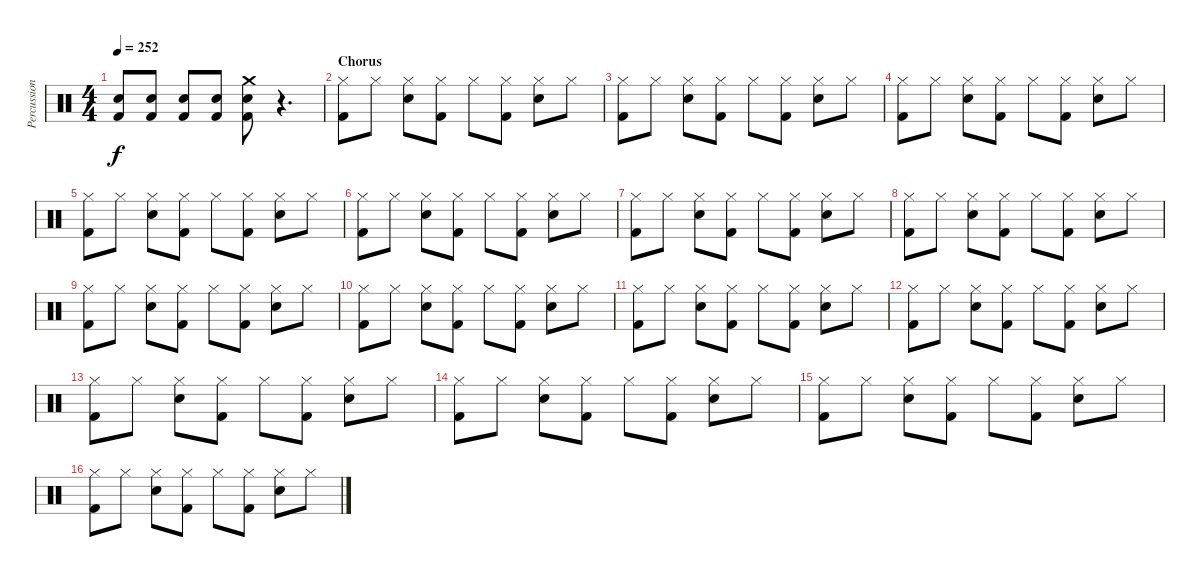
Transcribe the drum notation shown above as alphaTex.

\track ("Percussion" "Percussion") {instrument percussion}
\staff {score}
\articulation defaults
\ts (4 4)
\tempo 252
\clef neutral
\ks c
("Kick (hit) 2" "Snare (hit) 2").8{dy f} ("Kick (hit) 2" "Snare (hit) 2").8 ("Kick (hit) 2" "Snare (hit) 2").8 ("Kick (hit) 2" "Snare (hit) 2").8 ("Kick (hit) 2" "Snare (hit) 2" "Crash medium (hit)").8 r.4{d} |
\section ("" "Chorus")
("Kick (hit) 2" "Hi-Hat (closed)").8 "Hi-Hat (closed)".8 ("Snare (hit) 2" "Hi-Hat (closed)").8 ("Kick (hit) 2" "Hi-Hat (closed)").8 "Hi-Hat (closed)".8 ("Kick (hit) 2" "Hi-Hat (closed)").8 ("Snare (hit) 2" "Hi-Hat (closed)").8 "Hi-Hat (closed)".8 |
("Kick (hit) 2" "Hi-Hat (closed)").8 "Hi-Hat (closed)".8 ("Snare (hit) 2" "Hi-Hat (closed)").8 ("Kick (hit) 2" "Hi-Hat (closed)").8 "Hi-Hat (closed)".8 ("Kick (hit) 2" "Hi-Hat (closed)").8 ("Snare (hit) 2" "Hi-Hat (closed)").8 "Hi-Hat (closed)".8 |
("Kick (hit) 2" "Hi-Hat (closed)").8 "Hi-Hat (closed)".8 ("Snare (hit) 2" "Hi-Hat (closed)").8 ("Kick (hit) 2" "Hi-Hat (closed)").8 "Hi-Hat (closed)".8 ("Kick (hit) 2" "Hi-Hat (closed)").8 ("Snare (hit) 2" "Hi-Hat (closed)").8 "Hi-Hat (closed)".8 |
("Kick (hit) 2" "Hi-Hat (closed)").8 "Hi-Hat (closed)".8 ("Snare (hit) 2" "Hi-Hat (closed)").8 ("Kick (hit) 2" "Hi-Hat (closed)").8 "Hi-Hat (closed)".8 ("Kick (hit) 2" "Hi-Hat (closed)").8 ("Snare (hit) 2" "Hi-Hat (closed)").8 "Hi-Hat (closed)".8 |
("Kick (hit) 2" "Hi-Hat (closed)").8 "Hi-Hat (closed)".8 ("Snare (hit) 2" "Hi-Hat (closed)").8 ("Kick (hit) 2" "Hi-Hat (closed)").8 "Hi-Hat (closed)".8 ("Kick (hit) 2" "Hi-Hat (closed)").8 ("Snare (hit) 2" "Hi-Hat (closed)").8 "Hi-Hat (closed)".8 |
("Kick (hit) 2" "Hi-Hat (closed)").8 "Hi-Hat (closed)".8 ("Snare (hit) 2" "Hi-Hat (closed)").8 ("Kick (hit) 2" "Hi-Hat (closed)").8 "Hi-Hat (closed)".8 ("Kick (hit) 2" "Hi-Hat (closed)").8 ("Snare (hit) 2" "Hi-Hat (closed)").8 "Hi-Hat (closed)".8 |
("Kick (hit) 2" "Hi-Hat (closed)").8 "Hi-Hat (closed)".8 ("Snare (hit) 2" "Hi-Hat (closed)").8 ("Kick (hit) 2" "Hi-Hat (closed)").8 "Hi-Hat (closed)".8 ("Kick (hit) 2" "Hi-Hat (closed)").8 ("Snare (hit) 2" "Hi-Hat (closed)").8 "Hi-Hat (closed)".8 |
("Kick (hit) 2" "Hi-Hat (closed)").8 "Hi-Hat (closed)".8 ("Snare (hit) 2" "Hi-Hat (closed)").8 ("Kick (hit) 2" "Hi-Hat (closed)").8 "Hi-Hat (closed)".8 ("Kick (hit) 2" "Hi-Hat (closed)").8 ("Snare (hit) 2" "Hi-Hat (closed)").8 "Hi-Hat (closed)".8 |
("Kick (hit) 2" "Hi-Hat (closed)").8 "Hi-Hat (closed)".8 ("Snare (hit) 2" "Hi-Hat (closed)").8 ("Kick (hit) 2" "Hi-Hat (closed)").8 "Hi-Hat (closed)".8 ("Kick (hit) 2" "Hi-Hat (closed)").8 ("Snare (hit) 2" "Hi-Hat (closed)").8 "Hi-Hat (closed)".8 |
("Kick (hit) 2" "Hi-Hat (closed)").8 "Hi-Hat (closed)".8 ("Snare (hit) 2" "Hi-Hat (closed)").8 ("Kick (hit) 2" "Hi-Hat (closed)").8 "Hi-Hat (closed)".8 ("Kick (hit) 2" "Hi-Hat (closed)").8 ("Snare (hit) 2" "Hi-Hat (closed)").8 "Hi-Hat (closed)".8 |
("Kick (hit) 2" "Hi-Hat (closed)").8 "Hi-Hat (closed)".8 ("Snare (hit) 2" "Hi-Hat (closed)").8 ("Kick (hit) 2" "Hi-Hat (closed)").8 "Hi-Hat (closed)".8 ("Kick (hit) 2" "Hi-Hat (closed)").8 ("Snare (hit) 2" "Hi-Hat (closed)").8 "Hi-Hat (closed)".8 |
("Kick (hit) 2" "Hi-Hat (closed)").8 "Hi-Hat (closed)".8 ("Snare (hit) 2" "Hi-Hat (closed)").8 ("Kick (hit) 2" "Hi-Hat (closed)").8 "Hi-Hat (closed)".8 ("Kick (hit) 2" "Hi-Hat (closed)").8 ("Snare (hit) 2" "Hi-Hat (closed)").8 "Hi-Hat (closed)".8 |
("Kick (hit) 2" "Hi-Hat (closed)").8 "Hi-Hat (closed)".8 ("Snare (hit) 2" "Hi-Hat (closed)").8 ("Kick (hit) 2" "Hi-Hat (closed)").8 "Hi-Hat (closed)".8 ("Kick (hit) 2" "Hi-Hat (closed)").8 ("Snare (hit) 2" "Hi-Hat (closed)").8 "Hi-Hat (closed)".8 |
("Kick (hit) 2" "Hi-Hat (closed)").8 "Hi-Hat (closed)".8 ("Snare (hit) 2" "Hi-Hat (closed)").8 ("Kick (hit) 2" "Hi-Hat (closed)").8 "Hi-Hat (closed)".8 ("Kick (hit) 2" "Hi-Hat (closed)").8 ("Snare (hit) 2" "Hi-Hat (closed)").8 "Hi-Hat (closed)".8 |
("Kick (hit) 2" "Hi-Hat (closed)").8 "Hi-Hat (closed)".8 ("Snare (hit) 2" "Hi-Hat (closed)").8 ("Kick (hit) 2" "Hi-Hat (closed)").8 "Hi-Hat (closed)".8 ("Kick (hit) 2" "Hi-Hat (closed)").8 ("Snare (hit) 2" "Hi-Hat (closed)").8 "Hi-Hat (closed)".8
